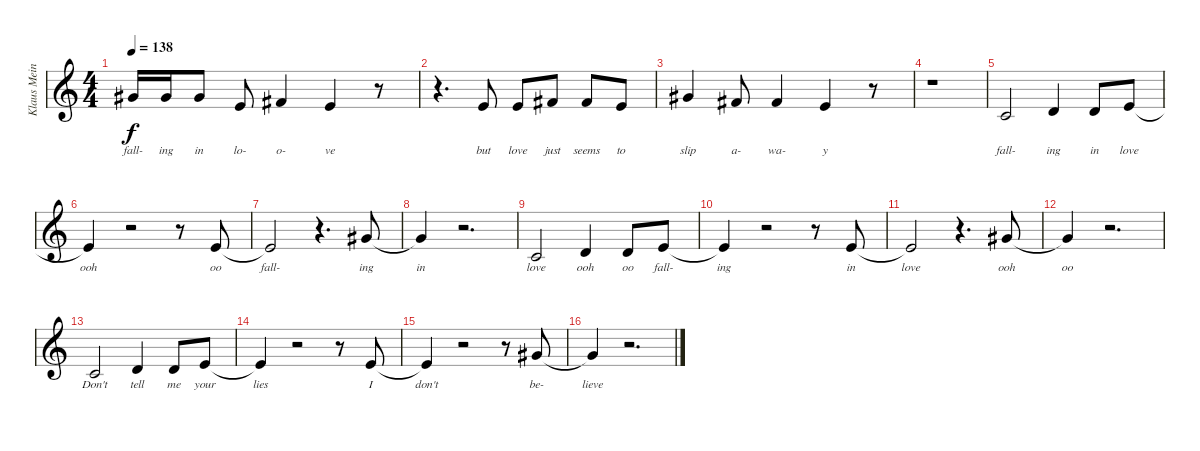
\track ("Klaus Meine Vocals" "Klaus Mein") {instrument lead2sawtooth}
\staff {score}
\tuning (E4 B3 G3 D3 A2 E2) {hide}
\ts (4 4)
\tempo 138
\clef g2
\ks c
4.1.16{lyrics (0 "fall-") lyrics (1 "") lyrics (2 "") lyrics (3 "") lyrics (4 "") dy f} 4.1.16{lyrics (0 "ing") lyrics (1 "") lyrics (2 "") lyrics (3 "") lyrics (4 "")} 4.1.8{lyrics (0 "in") lyrics (1 "") lyrics (2 "") lyrics (3 "") lyrics (4 "")} 0.1.8{lyrics (0 "lo-") lyrics (1 "") lyrics (2 "") lyrics (3 "") lyrics (4 "")} 2.1.4{lyrics (0 "o-") lyrics (1 "") lyrics (2 "") lyrics (3 "") lyrics (4 "")} 0.1.4{lyrics (0 "ve") lyrics (1 "") lyrics (2 "") lyrics (3 "") lyrics (4 "")} r.8 |
r.4{d} 0.1.8{lyrics (0 "but") lyrics (1 "") lyrics (2 "") lyrics (3 "") lyrics (4 "")} 0.1.8{lyrics (0 "love") lyrics (1 "") lyrics (2 "") lyrics (3 "") lyrics (4 "")} 2.1.8{lyrics (0 "just") lyrics (1 "") lyrics (2 "") lyrics (3 "") lyrics (4 "")} 2.1.8{lyrics (0 "seems") lyrics (1 "") lyrics (2 "") lyrics (3 "") lyrics (4 "")} 0.1.8{lyrics (0 "to") lyrics (1 "") lyrics (2 "") lyrics (3 "") lyrics (4 "")} |
4.1.4{lyrics (0 "slip") lyrics (1 "") lyrics (2 "") lyrics (3 "") lyrics (4 "")} 2.1.8{lyrics (0 "a-") lyrics (1 "") lyrics (2 "") lyrics (3 "") lyrics (4 "")} 2.1.4{lyrics (0 "wa-") lyrics (1 "") lyrics (2 "") lyrics (3 "") lyrics (4 "")} 0.1.4{lyrics (0 "y") lyrics (1 "") lyrics (2 "") lyrics (3 "") lyrics (4 "")} r.8 |
r.1 |
1.2.2{lyrics (0 "fall-") lyrics (1 "") lyrics (2 "") lyrics (3 "") lyrics (4 "")} 3.2.4{lyrics (0 "ing") lyrics (1 "") lyrics (2 "") lyrics (3 "") lyrics (4 "")} 3.2.8{lyrics (0 "in") lyrics (1 "") lyrics (2 "") lyrics (3 "") lyrics (4 "")} 0.1.8{lyrics (0 "love") lyrics (1 "") lyrics (2 "") lyrics (3 "") lyrics (4 "")} |
0.1{t}.4{lyrics (0 "ooh") lyrics (1 "") lyrics (2 "") lyrics (3 "") lyrics (4 "")} r.2 r.8 0.1.8{lyrics (0 "oo") lyrics (1 "") lyrics (2 "") lyrics (3 "") lyrics (4 "")} |
0.1{t}.2{lyrics (0 "fall-") lyrics (1 "") lyrics (2 "") lyrics (3 "") lyrics (4 "")} r.4{d} 4.1.8{lyrics (0 "ing") lyrics (1 "") lyrics (2 "") lyrics (3 "") lyrics (4 "")} |
4.1{t}.4{lyrics (0 "in") lyrics (1 "") lyrics (2 "") lyrics (3 "") lyrics (4 "")} r.2{d} |
1.2.2{lyrics (0 "love") lyrics (1 "") lyrics (2 "") lyrics (3 "") lyrics (4 "")} 3.2.4{lyrics (0 "ooh") lyrics (1 "") lyrics (2 "") lyrics (3 "") lyrics (4 "")} 3.2.8{lyrics (0 "oo") lyrics (1 "") lyrics (2 "") lyrics (3 "") lyrics (4 "")} 0.1.8{lyrics (0 "fall-") lyrics (1 "") lyrics (2 "") lyrics (3 "") lyrics (4 "")} |
0.1{t}.4{lyrics (0 "ing") lyrics (1 "") lyrics (2 "") lyrics (3 "") lyrics (4 "")} r.2 r.8 0.1.8{lyrics (0 "in") lyrics (1 "") lyrics (2 "") lyrics (3 "") lyrics (4 "")} |
0.1{t}.2{lyrics (0 "love") lyrics (1 "") lyrics (2 "") lyrics (3 "") lyrics (4 "")} r.4{d} 4.1.8{lyrics (0 "ooh") lyrics (1 "") lyrics (2 "") lyrics (3 "") lyrics (4 "")} |
4.1{t}.4{lyrics (0 "oo") lyrics (1 "") lyrics (2 "") lyrics (3 "") lyrics (4 "")} r.2{d} |
1.2.2{lyrics (0 "Don't") lyrics (1 "") lyrics (2 "") lyrics (3 "") lyrics (4 "")} 3.2.4{lyrics (0 "tell") lyrics (1 "") lyrics (2 "") lyrics (3 "") lyrics (4 "")} 3.2.8{lyrics (0 "me") lyrics (1 "") lyrics (2 "") lyrics (3 "") lyrics (4 "")} 0.1.8{lyrics (0 "your") lyrics (1 "") lyrics (2 "") lyrics (3 "") lyrics (4 "")} |
0.1{t}.4{lyrics (0 "lies") lyrics (1 "") lyrics (2 "") lyrics (3 "") lyrics (4 "")} r.2 r.8 0.1.8{lyrics (0 "I") lyrics (1 "") lyrics (2 "") lyrics (3 "") lyrics (4 "")} |
0.1{t}.4{lyrics (0 "don't") lyrics (1 "") lyrics (2 "") lyrics (3 "") lyrics (4 "")} r.2 r.8 4.1.8{lyrics (0 "be-") lyrics (1 "") lyrics (2 "") lyrics (3 "") lyrics (4 "")} |
4.1{t}.4{lyrics (0 "lieve") lyrics (1 "") lyrics (2 "") lyrics (3 "") lyrics (4 "")} r.2{d}
